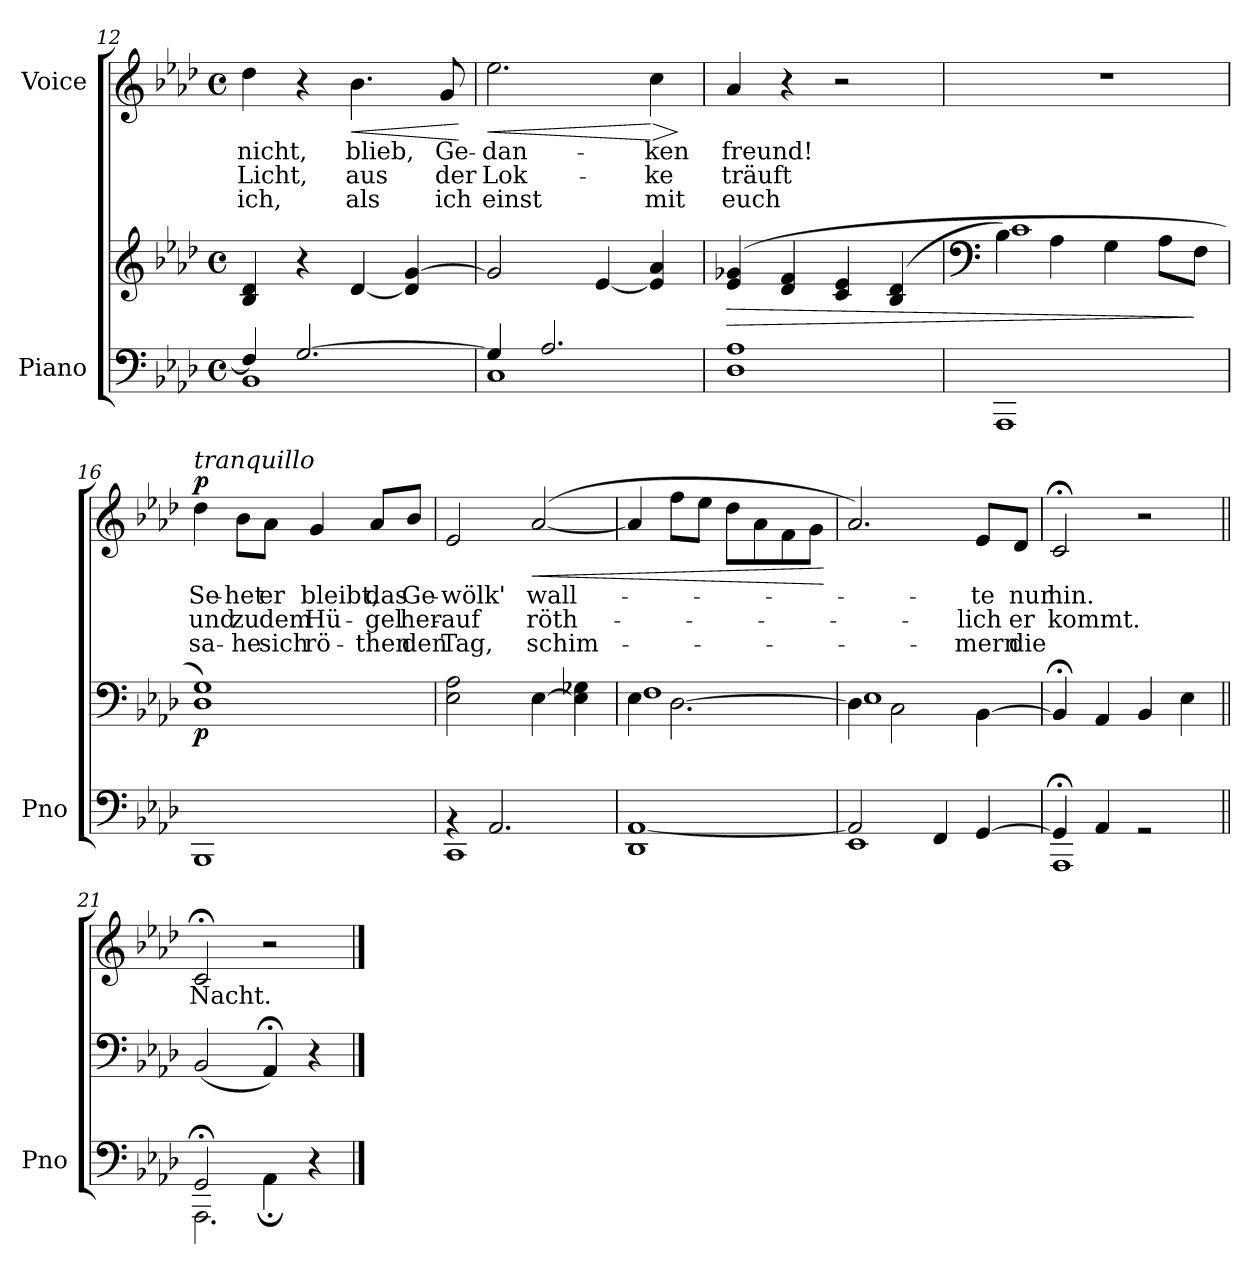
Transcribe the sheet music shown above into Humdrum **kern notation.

**kern	**kern	**dynam	**kern	**text	**text	**text	**dynam
*part2	*part2	*part2	*part1	*part1	*part1	*part1	*part1
*staff3	*staff2	*staff2/3	*staff1	*staff1	*staff1	*staff1	*staff1
*I"Piano	*	*	*I"Voice	*	*	*	*
*I'Pno	*	*	*	*	*	*	*
*clefF4	*clefG2	*	*clefG2	*	*	*	*
*k[b-e-a-d-]	*k[b-e-a-d-]	*	*k[b-e-a-d-]	*	*	*	*
*M4/4	*M4/4	*	*M4/4	*	*	*	*
*met(c)	*met(c)	*	*met(c)	*	*	*	*
=12	=12	=12	=12	=12	=12	=12	=12
*^	*	*	*	*	*	*	*
!	!	!	!	!	!LO:LY:b	!LO:LY:b	!LO:LY:b	!
4F/]	1BB-	4B-/ 4d-/	.	4dd-\	nicht,	Licht,	ich,	.
[2.G/	.	4r	.	4r	.	.	.	.
!	!	!	!	!	!LO:LY:b	!LO:LY:b	!LO:LY:b	!LO:HP:b
.	.	[4d-/	.	4.b-\	blieb,	aus	als	<
.	.	4d-/] [4g/	.	.	.	.	.	.
!	!	!	!	!	!LO:LY:b	!LO:LY:b	!LO:LY:b	!
.	.	.	.	8g/	Ge-	der	ich	.
*v	*v	*	*	*	*	*	*	*
.	.	.	.	.	.	.	[
=13	=13	=13	=13	=13	=13	=13	=13
*^	*	*	*	*	*	*	*
!	!	!	!	!	!LO:LY:b	!LO:LY:b	!LO:LY:b	!LO:HP:b
4G/]	1C	2g/]	.	2.ee-\	-dan-	Lok-	einst	<
2.A-/	.	.	.	.	.	.	.	.
.	.	[4e-/	.	.	.	.	.	.
!	!	!	!	!	!LO:LY:b	!LO:LY:b	!LO:LY:b	!LO:HP:n=1:b
.	.	4e-/] 4a-/	.	4cc\	-ken	-ke	mit	[ >
*v	*v	*	*	*	*	*	*	*
.	.	.	.	.	.	.	]
!!LO:LB:g=z
=14	=14	=14	=14	=14	=14	=14	=14
*^	*	*	*	*	*	*	*
!	!	!	!LO:HP:b	!	!LO:LY:b	!LO:LY:b	!LO:LY:b	!
1A-	1D-	(>4e-/ 4g-X/	>	4a-/	freund!	träuft	euch	.
.	.	4d-/ 4f/	.	4r	.	.	.	.
.	.	4c/ 4e-/	.	2r	.	.	.	.
.	.	(<4B-/ 4d-/	.	.	.	.	.	.
*v	*v	*	*	*	*	*	*	*
!!LO:PB:g=z
=15	=15	=15	=15	=15	=15	=15	=15
*	*clefF4	*	*	*	*	*	*
*	*^	*	*	*	*	*	*
1AAA-	4B-\)	1c	.	1r	.	.	.	.
.	4A-\	.	.	.	.	.	.	.
.	4G\	.	.	.	.	.	.	.
.	8A-\L	.	.	.	.	.	.	.
.	8F\J	.	]	.	.	.	.	.
*	*v	*v	*	*	*	*	*	*
=16	=16	=16	=16	=16	=16	=16	=16
!	!	!	!LO:TX:a:i:t=tranquillo	!	!	!	!
!	!	!LO:DY:b	!	!LO:LY:b	!LO:LY:b	!LO:LY:b	!LO:DY:a
1BBB-	1D- 1G)	p	4dd-\	Se-	und	sa-	p
!	!	!	!	!LO:LY:b	!LO:LY:b	!LO:LY:b	!
.	.	.	8b-\L	-het	zu	-he	.
!	!	!	!	!LO:LY:b	!LO:LY:b	!LO:LY:b	!
.	.	.	8a-\J	er	dem	sich	.
!	!	!	!	!LO:LY:b	!LO:LY:b	!LO:LY:b	!
.	.	.	4g/	bleibt,	Hü-	rö-	.
!	!	!	!	!LO:LY:b	!LO:LY:b	!LO:LY:b	!
.	.	.	8a-/L	das	-gel	-then	.
!	!	!	!	!LO:LY:b	!LO:LY:b	!LO:LY:b	!
.	.	.	8b-/J	Ge-	her-	den	.
=17	=17	=17	=17	=17	=17	=17	=17
*^	*	*	*	*	*	*	*
!	!	!	!	!	!LO:LY:b	!LO:LY:b	!LO:LY:b	!
4rBB	1CC	2E-\ 2A-\	.	2e-/	-wölk'	-auf	Tag,	.
2.AA-/	.	.	.	.	.	.	.	.
!	!	!	!	!	!LO:LY:b	!LO:LY:b	!LO:LY:b	!LO:HP:b
.	.	[4E-\	.	(>[2a-/	wall-	röth-	schim-	<
.	.	4E-\] 4G-X\	.	.	.	.	.	.
=18	=18	=18	=18	=18	=18	=18	=18	=18
*	*	*^	*	*	*	*	*	*
1DD-	[1AA-	4E-\	1F	.	4a-/]	.	.	.	.
.	.	[2.D-\	.	.	8ff\L	.	.	.	.
.	.	.	.	.	8ee-\J	.	.	.	.
.	.	.	.	.	8dd-\L	.	.	.	.
.	.	.	.	.	8a-\	.	.	.	.
.	.	.	.	.	8f\	.	.	.	.
.	.	.	.	.	8g\J	.	.	.	.
*v	*v	*	*	*	*	*	*	*	*
*	*v	*v	*	*	*	*	*	*
.	.	.	.	.	.	.	[
=19	=19	=19	=19	=19	=19	=19	=19
*^	*^	*	*	*	*	*	*
2AA-/]	1EE-	4D-\]	1E-	.	2.a-/)	.	.	.	.
.	.	2C\	.	.	.	.	.	.	.
4FF/	.	.	.	.	.	.	.	.	.
!	!	!	!	!	!	!LO:LY:b	!LO:LY:b	!LO:LY:b	!
[4GG/	.	[4BB-\	.	.	8e-/L	-te	-lich	-mern	.
!	!	!	!	!	!	!LO:LY:b	!LO:LY:b	!LO:LY:b	!
.	.	.	.	.	8d-/J	nur	er	die	.
*	*	*v	*v	*	*	*	*	*	*
=20	=20	=20	=20	=20	=20	=20	=20	=20
!	!	!	!	!	!LO:LY:b	!LO:LY:b	!	!
4GG;</]	1AAA-	4BB-;</]	.	2c;</	hin.	kommt.	.	.
4AA-/	.	4AA-/	.	.	.	.	.	.
2rGG	.	4BB-/	.	2r	.	.	.	.
.	.	4E-\	.	.	.	.	.	.
=21||	=21||	=21||	=21||	=21||	=21||	=21||	=21||	=21||
!	!	!	!	!	!LO:LY:b	!	!	!
2.AAA-;\	2GG/	(<2BB-/	.	2c;</	Nacht.	.	.	.
.	4AA-;<\	4AA-;</)	.	2r	.	.	.	.
4r	4rGGyy	4r	.	.	.	.	.	.
*v	*v	*	*	*	*	*	*	*
==	==	==	==	==	==	==	==
*-	*-	*-	*-	*-	*-	*-	*-
